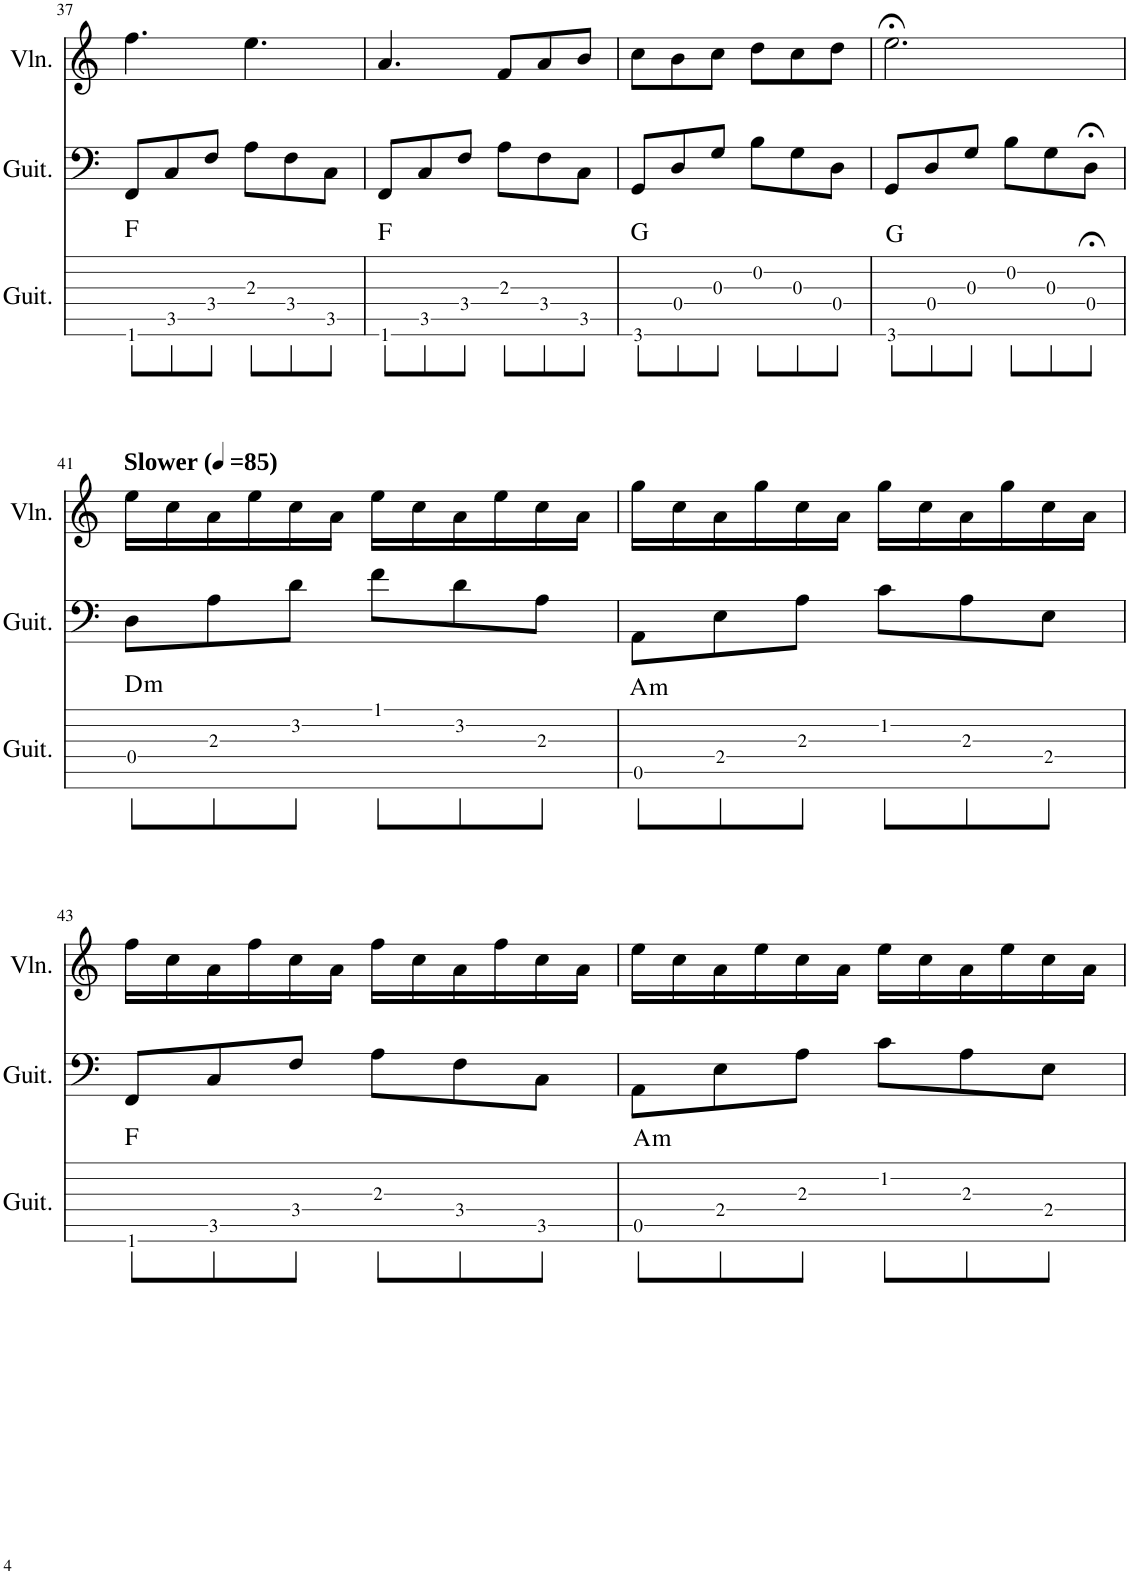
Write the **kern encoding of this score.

**kern	**harte	**kern	**kern
*part3	*part3	*part2	*part1
*staff3	*	*staff2	*staff1
*I"Acoustic Guitar	*	*I"Acoustic Guitar	*I"Violin
*I'Guit.	*	*I'Guit.	*I'Vln.
!!LO:PB:g=z
*	*	*clefF4	*clefG2
*k[]	*	*k[]	*k[]
*M6/8	*	*M6/8	*M6/8
=37	=37	=37	=37
8FF\L	F:maj	8FF/L	4.ff\
8C\	.	8C/	.
8F\J	.	8F/J	.
8A\L	.	8A\L	4.ee\
8F\	.	8F\	.
8C\J	.	8C\J	.
=38	=38	=38	=38
8FF\L	F:maj	8FF/L	4.a/
8C\	.	8C/	.
8F\J	.	8F/J	.
8A\L	.	8A\L	8f/L
8F\	.	8F\	8a/
8C\J	.	8C\J	8b/J
=39	=39	=39	=39
8GG\L	G:maj	8GG/L	8cc\L
8D\	.	8D/	8b\
8G\J	.	8G/J	8cc\J
8B\L	.	8B\L	8dd\L
8G\	.	8G\	8cc\
8D\J	.	8D\J	8dd\J
=40	=40	=40	=40
8GG\L	G:maj	8GG/L	2.ee;<\
8D\	.	8D/	.
8G\J	.	8G/J	.
8B\L	.	8B\L	.
8G\	.	8G\	.
8D;<\J	.	8D;<\J	.
!!LO:LB:g=z
=41	=41	=41	=41
*	*	*	*MM85
!	!LO:H:kt=m	!	!LO:TX:a:B:t=Slower
8D\L	D:min	8D\L	16ee\LL
.	.	.	16cc\
8A\	.	8A\	16a\
.	.	.	16ee\
8d\J	.	8d\J	16cc\
.	.	.	16a\JJ
8f\L	.	8f\L	16ee\LL
.	.	.	16cc\
8d\	.	8d\	16a\
.	.	.	16ee\
8A\J	.	8A\J	16cc\
.	.	.	16a\JJ
=42	=42	=42	=42
!	!LO:H:kt=m	!	!
8AA\L	A:min	8AA\L	16gg\LL
.	.	.	16cc\
8E\	.	8E\	16a\
.	.	.	16gg\
8A\J	.	8A\J	16cc\
.	.	.	16a\JJ
8c\L	.	8c\L	16gg\LL
.	.	.	16cc\
8A\	.	8A\	16a\
.	.	.	16gg\
8E\J	.	8E\J	16cc\
.	.	.	16a\JJ
!!LO:LB:g=z
=43	=43	=43	=43
8FF\L	F:maj	8FF/L	16ff\LL
.	.	.	16cc\
8C\	.	8C/	16a\
.	.	.	16ff\
8F\J	.	8F/J	16cc\
.	.	.	16a\JJ
8A\L	.	8A\L	16ff\LL
.	.	.	16cc\
8F\	.	8F\	16a\
.	.	.	16ff\
8C\J	.	8C\J	16cc\
.	.	.	16a\JJ
=44	=44	=44	=44
!	!LO:H:kt=m	!	!
8AA\L	A:min	8AA\L	16ee\LL
.	.	.	16cc\
8E\	.	8E\	16a\
.	.	.	16ee\
8A\J	.	8A\J	16cc\
.	.	.	16a\JJ
8c\L	.	8c\L	16ee\LL
.	.	.	16cc\
8A\	.	8A\	16a\
.	.	.	16ee\
8E\J	.	8E\J	16cc\
.	.	.	16a\JJ
=	=	=	=
*-	*-	*-	*-
